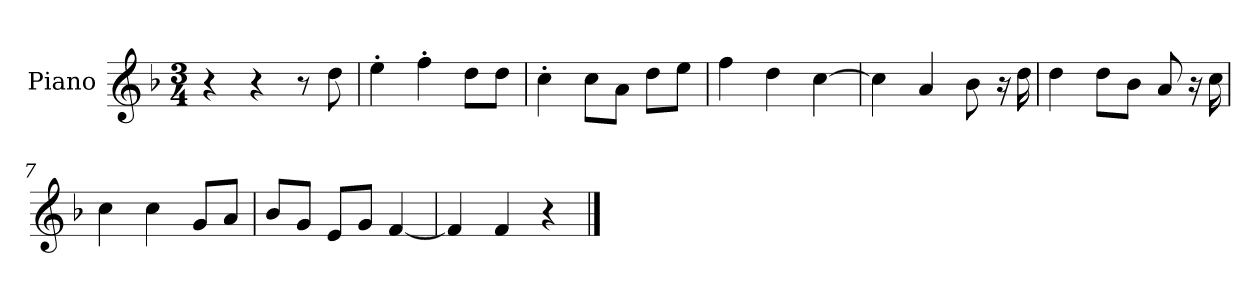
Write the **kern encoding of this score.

**kern
*part1
*staff1
*I"Piano
*I'P-no
*clefG2
*k[b-]
*M3/4
*MM181
=1
4r
4r
8r
8dd\
=2
4ee'\
4ff'\
8dd\L
8dd\J
=3
4cc'\
8cc\L
8a\J
8dd\L
8ee\J
=4
4ff\
4dd\
[4cc\
=5
4cc\]
4a/
8b-\
16r
16dd\
=6
4dd\
8dd\L
8b-\J
8a/
16r
16cc\
=7
4cc\
4cc\
8g/L
8a/J
=8
8b-/L
8g/J
8e/L
8g/J
[4f/
!!LO:LB:g=z
=9
4f/]
4f/
4r
==
*-
